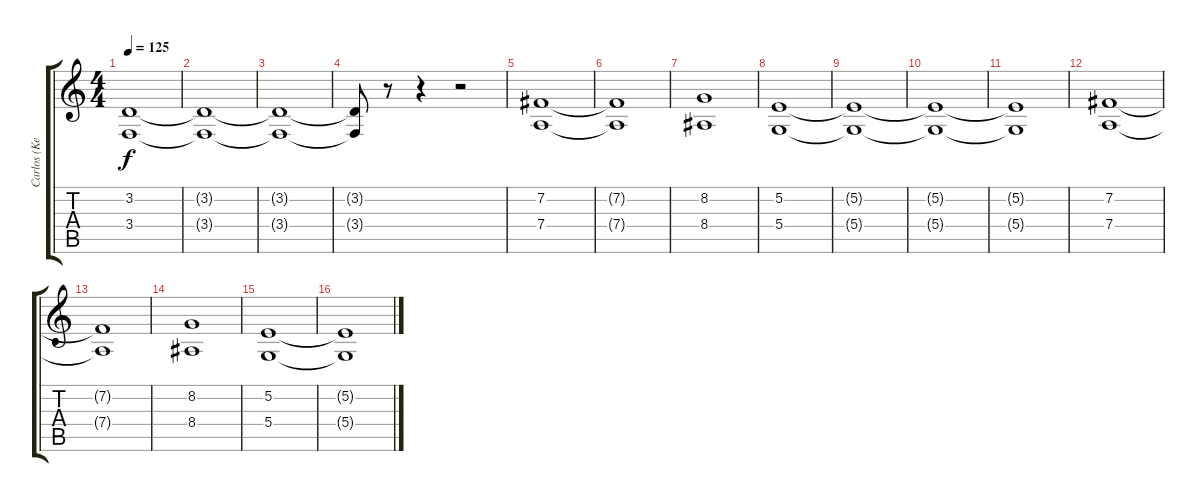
\track ("Carlos (Keyboards)" "Carlos (Ke") {instrument rockorgan}
\staff {score tabs}
\tuning (E4 B3 G3 D3 A2 E2) {hide}
\ts (4 4)
\tempo 125
\clef g2
\ks c
(3.2 3.4).1{dy f} |
(3.2{t} 3.4{t}).1 |
(3.2{t} 3.4{t}).1 |
(3.2{t} 3.4{t}).8 r.8 r.4 r.2 |
(7.2 7.4).1 |
(7.2{t} 7.4{t}).1 |
(8.2 8.4).1 |
(5.2 5.4).1 |
(5.2{t} 5.4{t}).1 |
(5.2{t} 5.4{t}).1 |
(5.2{t} 5.4{t}).1 |
(7.2 7.4).1 |
(7.2{t} 7.4{t}).1 |
(8.2 8.4).1 |
(5.2 5.4).1 |
(5.2{t} 5.4{t}).1
